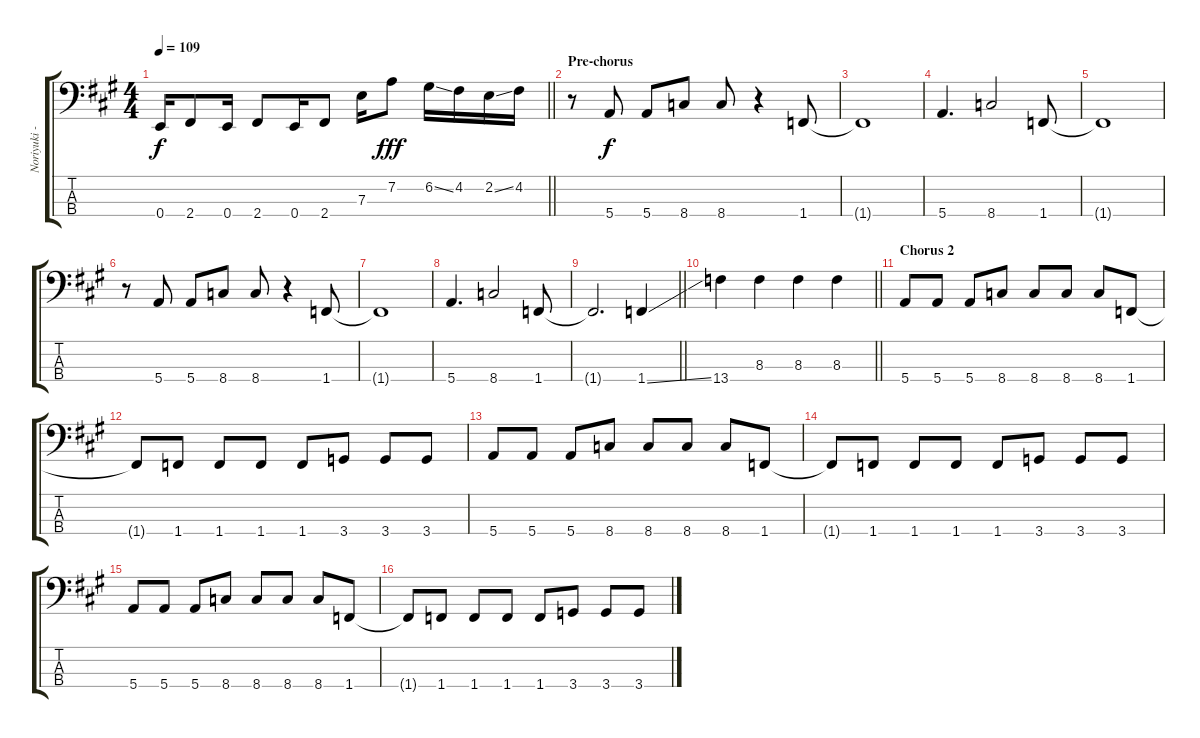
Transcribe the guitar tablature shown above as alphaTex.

\track ("Noriyuki - Bass" "Noriyuki -") {instrument electricbasspick}
\staff {score tabs}
\tuning (G2 D2 A1 E1) {hide}
\ts (4 4)
\tempo 109
\clef f4
\barLineRight lightlight
\ks f#minor
0.4.16{dy f} 2.4.8 0.4.16 2.4.8 0.4.16 2.4.8 7.3.16 7.2.8{dy fff} 6.2{ss}.16 4.2.16 2.2{ss}.16 4.2.16 |
\section ("" "Pre-chorus")
r.8 5.4.8{dy f} 5.4.8 8.4.8 8.4.8 r.4 1.4.8 |
1.4{t}.1 |
5.4.4{d} 8.4.2 1.4.8 |
1.4{t}.1 |
r.8 5.4.8 5.4.8 8.4.8 8.4.8 r.4 1.4.8 |
1.4{t}.1 |
5.4.4{d} 8.4.2 1.4.8 |
\barLineRight lightlight
1.4{t}.2{d} 1.4{ss}.4 |
\section ("" "")
\barLineRight lightlight
13.4.4 8.3.4 8.3.4 8.3.4 |
\section ("" "Chorus 2")
5.4.8 5.4.8 5.4.8 8.4.8 8.4.8 8.4.8 8.4.8 1.4.8 |
1.4{t}.8 1.4.8 1.4.8 1.4.8 1.4.8 3.4.8 3.4.8 3.4.8 |
5.4.8 5.4.8 5.4.8 8.4.8 8.4.8 8.4.8 8.4.8 1.4.8 |
1.4{t}.8 1.4.8 1.4.8 1.4.8 1.4.8 3.4.8 3.4.8 3.4.8 |
5.4.8 5.4.8 5.4.8 8.4.8 8.4.8 8.4.8 8.4.8 1.4.8 |
1.4{t}.8 1.4.8 1.4.8 1.4.8 1.4.8 3.4.8 3.4.8 3.4.8
